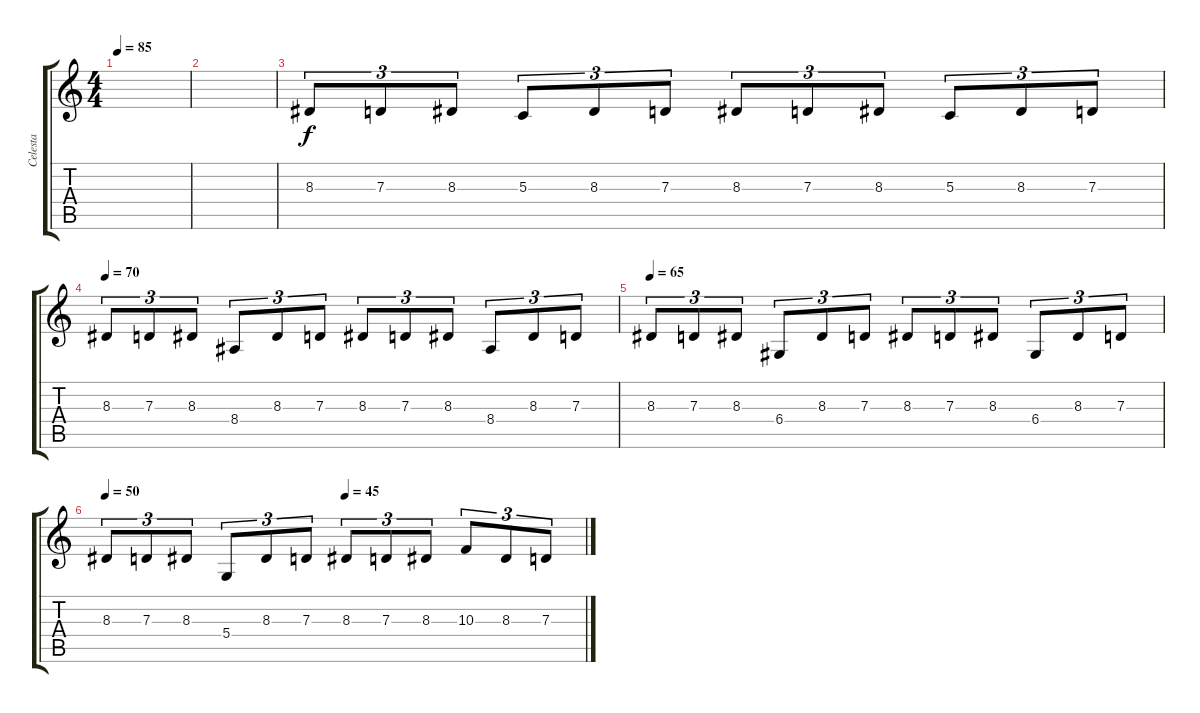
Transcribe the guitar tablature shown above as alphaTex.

\track ("Celesta" "Celesta") {instrument celesta}
\staff {score tabs}
\tuning (E4 B3 G3 D3 A2 E2) {hide}
\ts (4 4)
\tempo 85
\clef g2
\ks c
|
|
8.3.8{tu (3 2)} 7.3.8{tu (3 2)} 8.3.8{tu (3 2)} 5.3.8{tu (3 2)} 8.3.8{tu (3 2)} 7.3.8{tu (3 2)} 8.3.8{tu (3 2)} 7.3.8{tu (3 2)} 8.3.8{tu (3 2)} 5.3.8{tu (3 2)} 8.3.8{tu (3 2)} 7.3.8{tu (3 2)} |
\tempo 70
8.3.8{tu (3 2)} 7.3.8{tu (3 2)} 8.3.8{tu (3 2)} 8.4.8{tu (3 2)} 8.3.8{tu (3 2)} 7.3.8{tu (3 2)} 8.3.8{tu (3 2)} 7.3.8{tu (3 2)} 8.3.8{tu (3 2)} 8.4.8{tu (3 2)} 8.3.8{tu (3 2)} 7.3.8{tu (3 2)} |
\tempo 65
8.3.8{tu (3 2)} 7.3.8{tu (3 2)} 8.3.8{tu (3 2)} 6.4.8{tu (3 2)} 8.3.8{tu (3 2)} 7.3.8{tu (3 2)} 8.3.8{tu (3 2)} 7.3.8{tu (3 2)} 8.3.8{tu (3 2)} 6.4.8{tu (3 2)} 8.3.8{tu (3 2)} 7.3.8{tu (3 2)} |
\tempo 50
\tempo (45 0.5)
8.3.8{tu (3 2)} 7.3.8{tu (3 2)} 8.3.8{tu (3 2)} 5.4.8{tu (3 2)} 8.3.8{tu (3 2)} 7.3.8{tu (3 2)} 8.3.8{tu (3 2)} 7.3.8{tu (3 2)} 8.3.8{tu (3 2)} 10.3.8{tu (3 2)} 8.3.8{tu (3 2)} 7.3.8{tu (3 2)}
